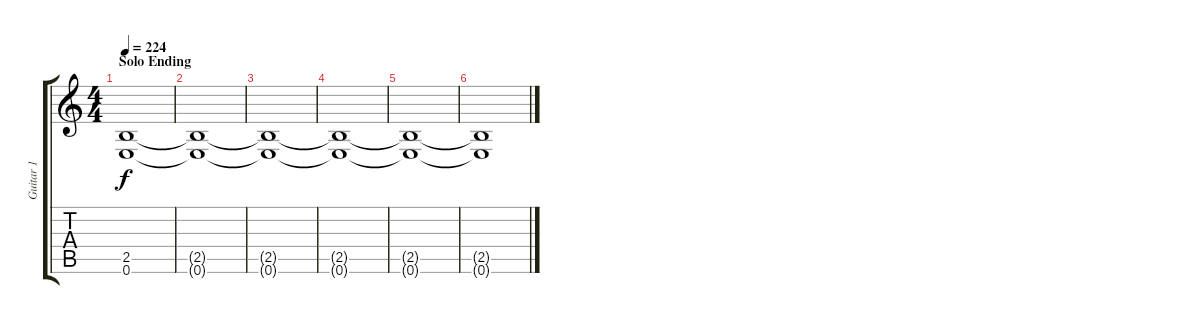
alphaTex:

\track ("Guitar 1" "Guitar 1") {instrument acousticguitarsteel}
\staff {score tabs}
\tuning (E4 B3 G3 D3 A2 E2) {hide}
\ts (4 4)
\section ("" "Solo Ending")
\tempo 224
\clef g2
\ks c
(2.5 0.6).1{dy f} |
(2.5{t} 0.6{t}).1 |
(2.5{t} 0.6{t}).1 |
(2.5{t} 0.6{t}).1 |
(2.5{t} 0.6{t}).1 |
(2.5{t} 0.6{t}).1
